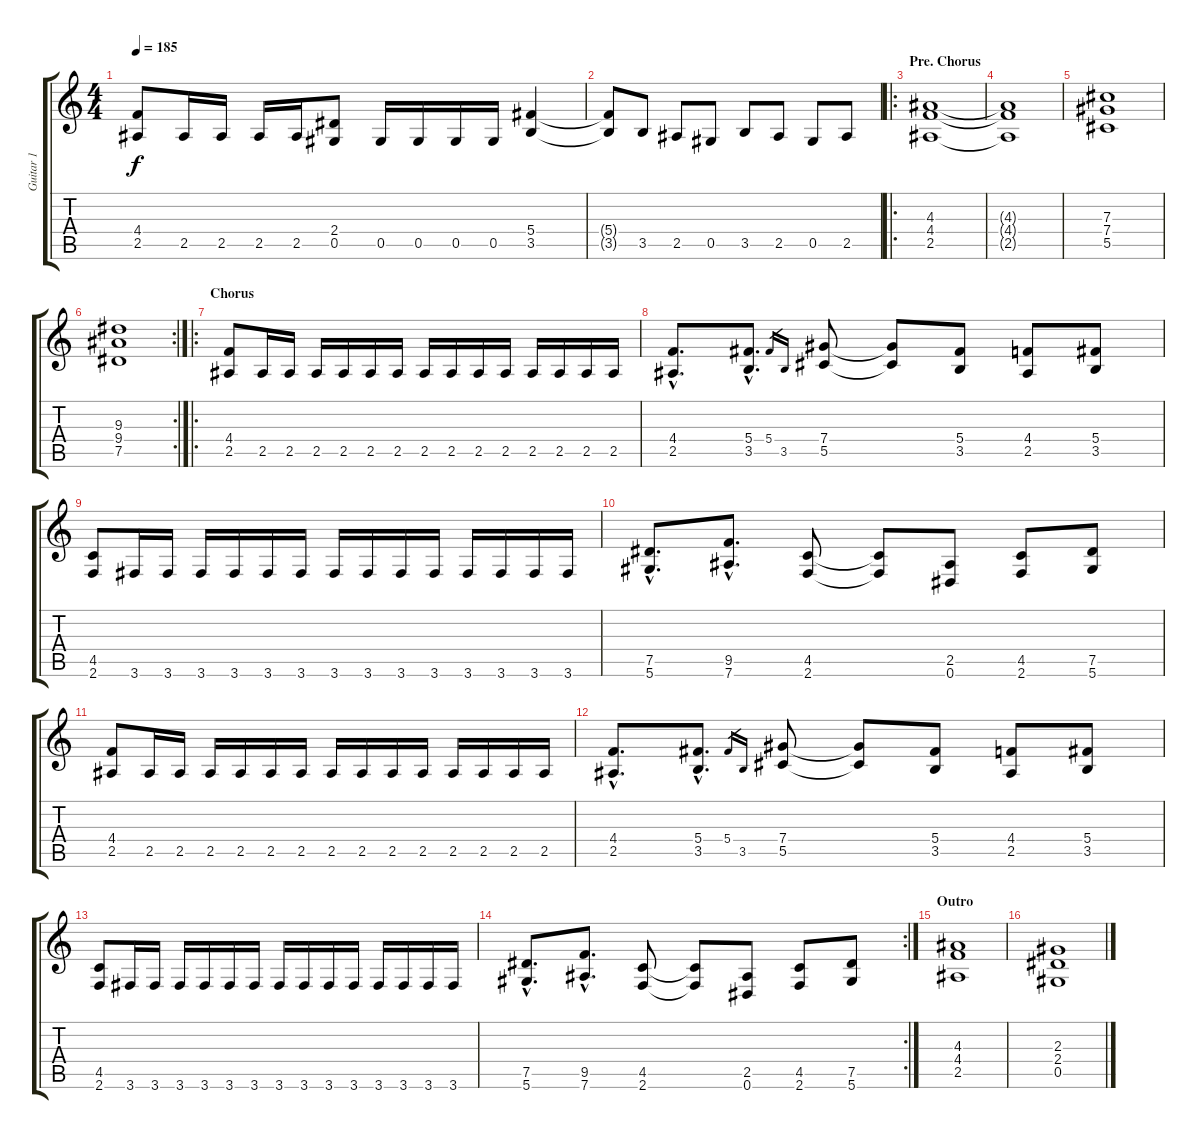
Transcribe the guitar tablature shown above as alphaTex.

\track ("Guitar 1" "Guitar 1") {instrument distortionguitar}
\staff {score tabs}
\tuning (Eb4 Bb3 Gb3 Db3 Ab2 Eb2) {hide}
\ts (4 4)
\tempo 185
\clef g2
\ks c
(4.4 2.5).8{dy f} 2.5.16 2.5.16 2.5.16 2.5.16 (2.4 0.5).8 0.5.16 0.5.16 0.5.16 0.5.16 (5.4 3.5).4 |
(5.4{t} 3.5{t}).8 3.5.8 2.5.8 0.5.8 3.5.8 2.5.8 0.5.8 2.5.8 |
\ro
\section ("" "Pre. Chorus")
(4.3 4.4 2.5).1{instrument distortionguitar} |
(4.3{t} 4.4{t} 2.5{t}).1 |
(7.3 7.4 5.5).1 |
\rc 2
(9.3 9.4 7.5).1 |
\ro
\section ("" "Chorus")
(4.4 2.5).8 2.5.16 2.5.16 2.5.16 2.5.16 2.5.16 2.5.16 2.5.16 2.5.16 2.5.16 2.5.16 2.5.16 2.5.16 2.5.16 2.5.16 |
(4.4{hac} 2.5{hac}).8{d} (5.4{hac} 3.5{hac}).8{d} 5.4.16{gr} 3.5.16{gr} (7.4 5.5).8 (7.4{t} 5.5{t}).8 (5.4 3.5).8 (4.4 2.5).8 (5.4 3.5).8 |
(4.5 2.6).8 3.6.16 3.6.16 3.6.16 3.6.16 3.6.16 3.6.16 3.6.16 3.6.16 3.6.16 3.6.16 3.6.16 3.6.16 3.6.16 3.6.16 |
(7.5{hac} 5.6{hac}).8{d} (9.5{hac} 7.6{hac}).8{d} (4.5 2.6).8 (4.5{t} 2.6{t}).8 (2.5 0.6).8 (4.5 2.6).8 (7.5 5.6).8 |
(4.4 2.5).8 2.5.16 2.5.16 2.5.16 2.5.16 2.5.16 2.5.16 2.5.16 2.5.16 2.5.16 2.5.16 2.5.16 2.5.16 2.5.16 2.5.16 |
(4.4{hac} 2.5{hac}).8{d} (5.4{hac} 3.5{hac}).8{d} 5.4.16{gr} 3.5.16{gr} (7.4 5.5).8 (7.4{t} 5.5{t}).8 (5.4 3.5).8 (4.4 2.5).8 (5.4 3.5).8 |
(4.5 2.6).8 3.6.16 3.6.16 3.6.16 3.6.16 3.6.16 3.6.16 3.6.16 3.6.16 3.6.16 3.6.16 3.6.16 3.6.16 3.6.16 3.6.16 |
\rc 2
(7.5{hac} 5.6{hac}).8{d} (9.5{hac} 7.6{hac}).8{d} (4.5 2.6).8 (4.5{t} 2.6{t}).8 (2.5 0.6).8 (4.5 2.6).8 (7.5 5.6).8 |
\section ("" "Outro")
(4.3 4.4 2.5).1 |
(2.3 2.4 0.5).1
